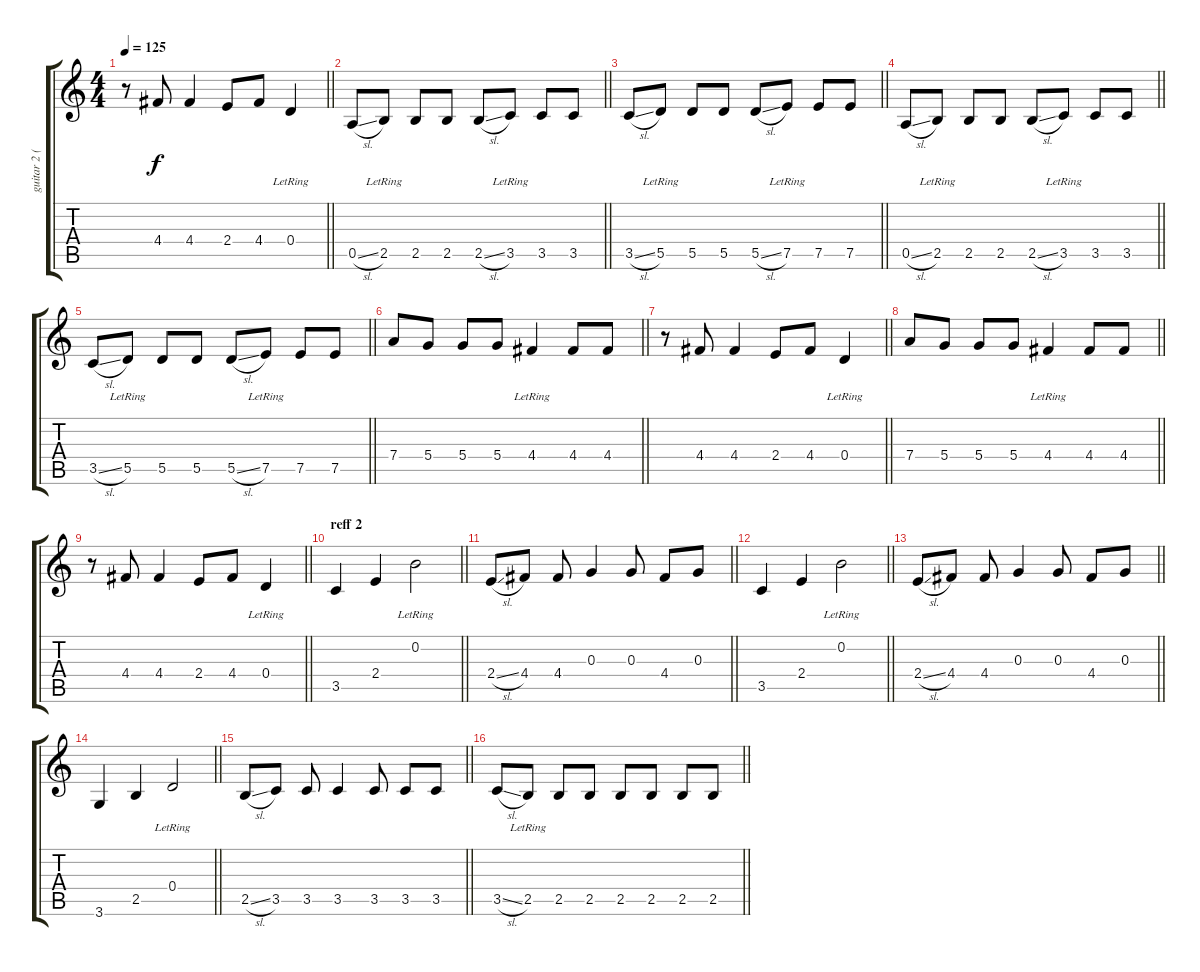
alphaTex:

\track ("guitar 2 (uki)" "guitar 2 (") {instrument acousticguitarsteel}
\staff {score tabs}
\tuning (E4 B3 G3 D3 A2 E2) {hide}
\ts (4 4)
\tempo 125
\clef g2
\barLineRight lightlight
\ks c
r.8{dy f} 4.4.8 4.4.4 2.4.8 4.4.8 0.4{lr}.4 |
\barLineRight lightlight
0.5{sl}.8 2.5{lr}.8 2.5.8 2.5.8 2.5{sl}.8 3.5{lr}.8 3.5.8 3.5.8 |
\barLineRight lightlight
3.5{sl}.8 5.5{lr}.8 5.5.8 5.5.8 5.5{sl}.8 7.5{lr}.8 7.5.8 7.5.8 |
\barLineRight lightlight
0.5{sl}.8 2.5{lr}.8 2.5.8 2.5.8 2.5{sl}.8 3.5{lr}.8 3.5.8 3.5.8 |
\barLineRight lightlight
3.5{sl}.8 5.5{lr}.8 5.5.8 5.5.8 5.5{sl}.8 7.5{lr}.8 7.5.8 7.5.8 |
\barLineRight lightlight
7.4.8 5.4.8 5.4.8 5.4.8 4.4{lr}.4 4.4.8 4.4.8 |
\barLineRight lightlight
r.8 4.4.8 4.4.4 2.4.8 4.4.8 0.4{lr}.4 |
\barLineRight lightlight
7.4.8 5.4.8 5.4.8 5.4.8 4.4{lr}.4 4.4.8 4.4.8 |
\barLineRight lightlight
r.8 4.4.8 4.4.4 2.4.8 4.4.8 0.4{lr}.4 |
\section ("" "reff 2")
\barLineRight lightlight
3.5.4 2.4.4 0.2{lr}.2 |
\barLineRight lightlight
2.4{sl}.8 4.4.8 4.4.8 0.3.4 0.3.8 4.4.8 0.3.8 |
\barLineRight lightlight
3.5.4 2.4.4 0.2{lr}.2 |
\barLineRight lightlight
2.4{sl}.8 4.4.8 4.4.8 0.3.4 0.3.8 4.4.8 0.3.8 |
\barLineRight lightlight
3.6.4 2.5.4 0.4{lr}.2 |
\barLineRight lightlight
2.5{sl}.8 3.5.8 3.5.8 3.5.4 3.5.8 3.5.8 3.5.8 |
\barLineRight lightlight
3.5{sl}.8 2.5{lr}.8 2.5.8 2.5.8 2.5.8 2.5.8 2.5.8 2.5.8
